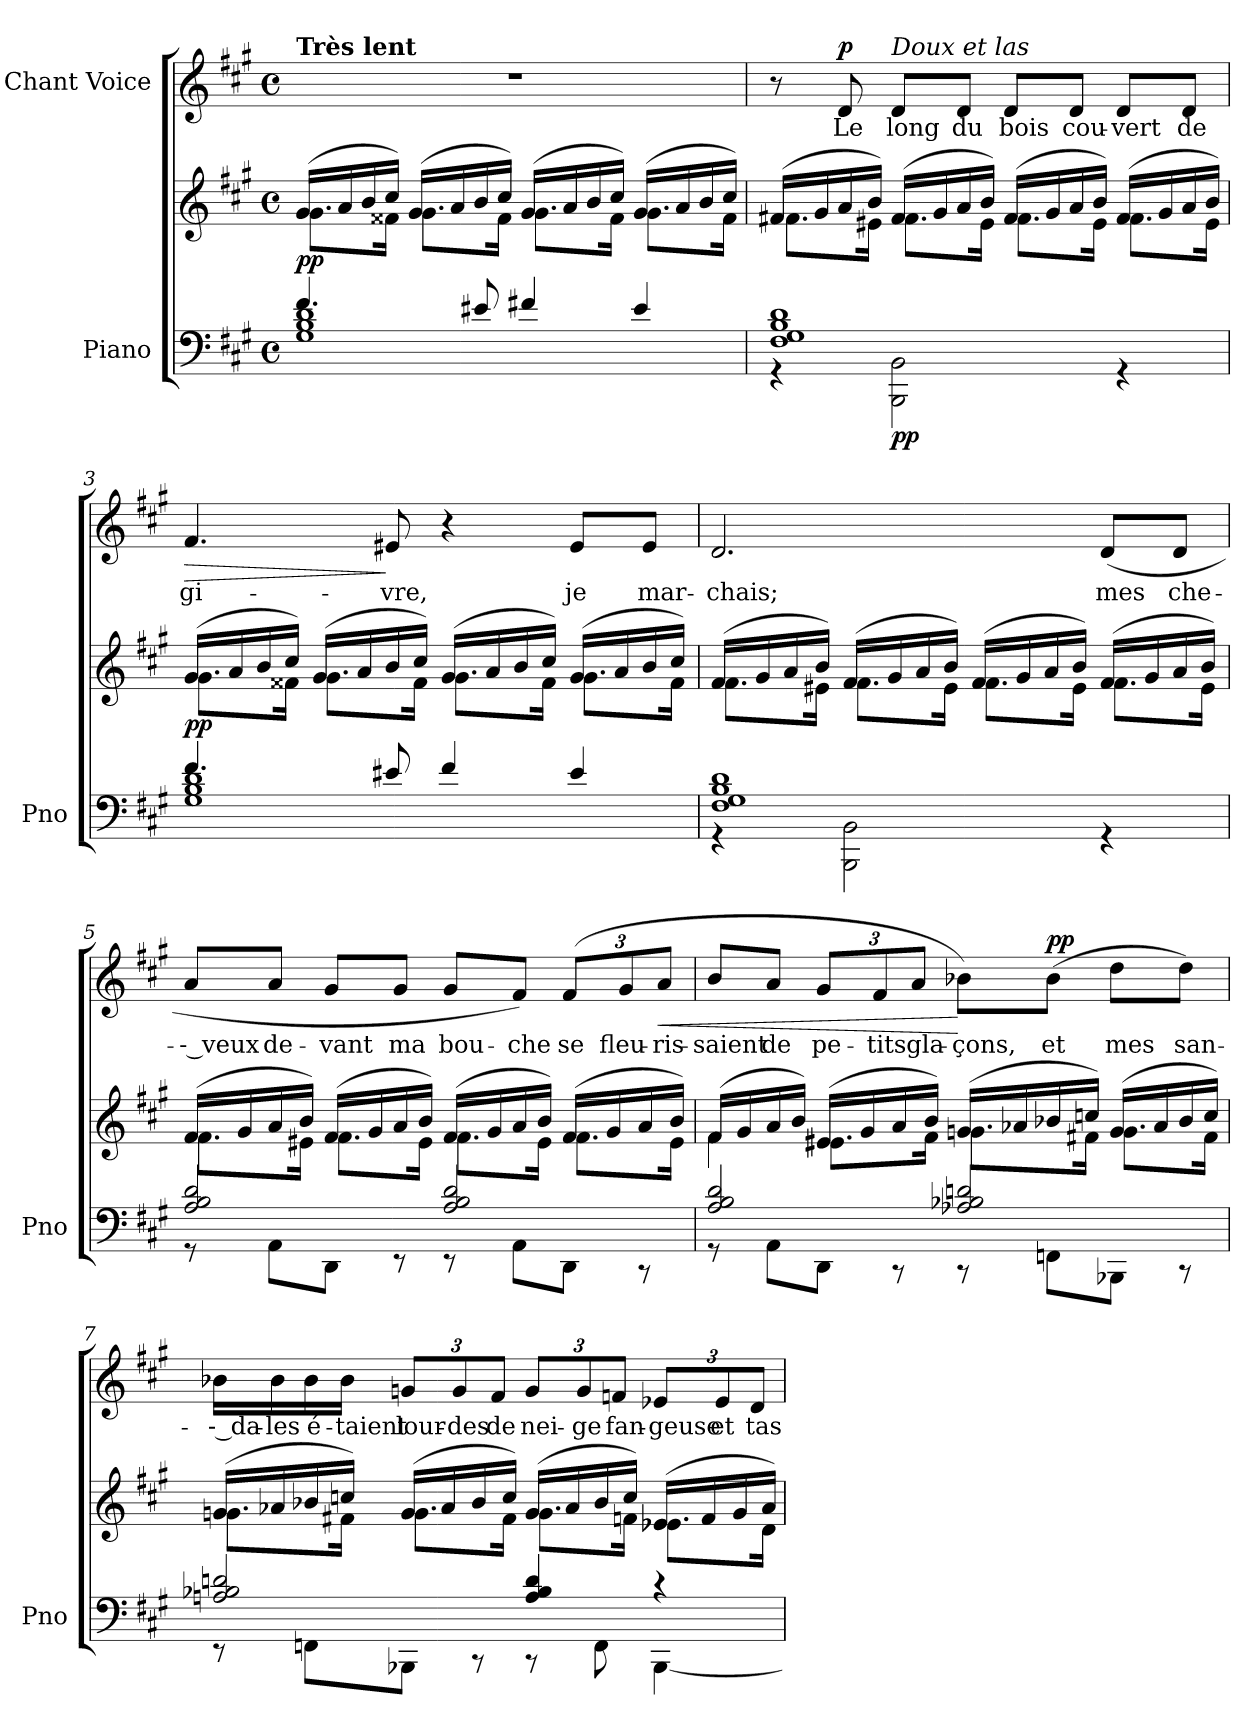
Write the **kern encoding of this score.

**kern	**kern	**dynam	**kern	**text	**dynam
*part2	*part2	*part2	*part1	*part1	*part1
*staff3	*staff2	*staff2/3	*staff1	*staff1	*staff1
*I"Piano	*	*	*I"Chant Voice	*	*
*I'Pno	*	*	*	*	*
*clefF4	*clefG2	*	*clefG2	*	*
*k[f#c#g#]	*k[f#c#g#]	*	*k[f#c#g#]	*	*
*M4/4	*M4/4	*	*M4/4	*	*
*met(c)	*met(c)	*	*met(c)	*	*
=1	=1	=1	=1	=1	=1
*^	*	*	*	*	*
!	!	!	!	!LO:TX:a:B:t=Très lent	!	!
!	!	!LO:TX:a:B:t=Très lent	!	!	!	!
!	!	!LO:N:head=solid	!LO:DY:b	!	!	!
*	*	*^	*	*	*	*
4.f#/	1G# 1B 1d	(>16g#/LL	8.g#\L	pp	1r	.	.
.	.	16a/	.	.	.	.	.
.	.	16b/	.	.	.	.	.
.	.	16cc#/JJ)	16f##X\Jk	.	.	.	.
!	!	!LO:N:head=solid	!	!	!	!	!
.	.	(>16g#/LL	8.g#\L	.	.	.	.
.	.	16a/	.	.	.	.	.
8e#X/	.	16b/	.	.	.	.	.
.	.	16cc#/JJ)	16f##\Jk	.	.	.	.
!	!	!LO:N:head=solid	!	!	!	!	!
4f#X/	.	(>16g#/LL	8.g#\L	.	.	.	.
.	.	16a/	.	.	.	.	.
.	.	16b/	.	.	.	.	.
.	.	16cc#/JJ)	16f##\Jk	.	.	.	.
!	!	!LO:N:head=solid	!	!	!	!	!
4e#/	.	(>16g#/LL	8.g#\L	.	.	.	.
.	.	16a/	.	.	.	.	.
.	.	16b/	.	.	.	.	.
.	.	16cc#/JJ)	16f##\Jk	.	.	.	.
=2	=2	=2	=2	=2	=2	=2	=2
!	!	!LO:N:head=solid	!	!	!	!	!
1F# 1G# 1B 1d	4r	(>16f#X/LL	8.f#\L	.	8r	.	.
.	.	16g#/	.	.	.	.	.
!	!	!	!	!	!	!LO:LY:b	!LO:DY:a
.	.	16a/	.	.	8d/	Le	p
.	.	16b/JJ)	16e#X\Jk	.	.	.	.
!	!	!	!	!	!LO:TX:a:i:t=Doux et las	!	!
!	!	!LO:N:head=solid	!	!LO:DY:b=2	!	!LO:LY:b	!
.	2BBB\ 2BB\	(>16f#/LL	8.f#\L	pp	8d/L	long	.
.	.	16g#/	.	.	.	.	.
!	!	!	!	!	!	!LO:LY:b	!
.	.	16a/	.	.	8d/J	du	.
.	.	16b/JJ)	16e#\Jk	.	.	.	.
!	!	!LO:N:head=solid	!	!	!	!LO:LY:b	!
.	.	(>16f#/LL	8.f#\L	.	8d/L	bois	.
.	.	16g#/	.	.	.	.	.
!	!	!	!	!	!	!LO:LY:b	!
.	.	16a/	.	.	8d/J	cou-	.
.	.	16b/JJ)	16e#\Jk	.	.	.	.
!	!	!LO:N:head=solid	!	!	!	!LO:LY:b	!
.	4r	(>16f#/LL	8.f#\L	.	8d/L	-vert	.
.	.	16g#/	.	.	.	.	.
!	!	!	!	!	!	!LO:LY:b	!
.	.	16a/	.	.	8d/J	de	.
.	.	16b/JJ)	16e#\Jk	.	.	.	.
!!LO:LB:g=z
=3	=3	=3	=3	=3	=3	=3	=3
!	!	!LO:N:head=solid	!	!LO:DY:b	!	!LO:LY:b	!LO:HP:b
4.f#/	1G# 1B 1d	(>16g#/LL	8.g#\L	pp	4.f#/	gi-	>
.	.	16a/	.	.	.	.	.
.	.	16b/	.	.	.	.	.
.	.	16cc#/JJ)	16f##X\Jk	.	.	.	.
!	!	!LO:N:head=solid	!	!	!	!	!
.	.	(>16g#/LL	8.g#\L	.	.	.	.
.	.	16a/	.	.	.	.	.
!	!	!	!	!	!	!LO:LY:b	!
8e#X/	.	16b/	.	.	8e#X/	-vre,	]
.	.	16cc#/JJ)	16f##\Jk	.	.	.	.
!	!	!LO:N:head=solid	!	!	!	!	!
4f#/	.	(>16g#/LL	8.g#\L	.	4r	.	.
.	.	16a/	.	.	.	.	.
.	.	16b/	.	.	.	.	.
.	.	16cc#/JJ)	16f##\Jk	.	.	.	.
!	!	!LO:N:head=solid	!	!	!	!LO:LY:b	!
4e#/	.	(>16g#/LL	8.g#\L	.	8e#/L	je	.
.	.	16a/	.	.	.	.	.
!	!	!	!	!	!	!LO:LY:b	!
.	.	16b/	.	.	8e#/J	mar-	.
.	.	16cc#/JJ)	16f##\Jk	.	.	.	.
=4	=4	=4	=4	=4	=4	=4	=4
!	!	!LO:N:head=solid	!	!	!	!LO:LY:b	!
1F# 1G# 1B 1d	4r	(>16f#/LL	8.f#\L	.	2.d/	-chais;	.
.	.	16g#/	.	.	.	.	.
.	.	16a/	.	.	.	.	.
.	.	16b/JJ)	16e#X\Jk	.	.	.	.
!	!	!LO:N:head=solid	!	!	!	!	!
.	2BBB\ 2BB\	(>16f#/LL	8.f#\L	.	.	.	.
.	.	16g#/	.	.	.	.	.
.	.	16a/	.	.	.	.	.
.	.	16b/JJ)	16e#\Jk	.	.	.	.
!	!	!LO:N:head=solid	!	!	!	!	!
.	.	(>16f#/LL	8.f#\L	.	.	.	.
.	.	16g#/	.	.	.	.	.
.	.	16a/	.	.	.	.	.
.	.	16b/JJ)	16e#\Jk	.	.	.	.
!	!	!LO:N:head=solid	!	!	!	!LO:LY:b	!
.	4r	(>16f#/LL	8.f#\L	.	(>8d/L	mes	.
.	.	16g#/	.	.	.	.	.
!	!	!	!	!	!	!LO:LY:b	!
.	.	16a/	.	.	8d/J	che-	.
.	.	16b/JJ)	16e#\Jk	.	.	.	.
!!LO:LB:g=z
=5	=5	=5	=5	=5	=5	=5	=5
!	!	!LO:N:head=solid	!	!LO:DY:b	!	!LO:LY:b	!
!	!	!	!	!LO:DY:n=1:b	!	!	!
2A/ 2B/ 2d/	8r	(>16f#/LL	8.f#\L	other-dynamics pp	8a/L	-- veux	.
.	.	16g#/	.	.	.	.	.
!	!	!	!	!	!	!LO:LY:b	!
.	8AA\L	16a/	.	.	8a/J	de-	.
.	.	16b/JJ)	16e#X\Jk	.	.	.	.
!	!	!LO:N:head=solid	!	!	!	!LO:LY:b	!
.	8DD\J	(>16f#/LL	8.f#\L	.	8g#/L	-vant	.
.	.	16g#/	.	.	.	.	.
!	!	!	!	!	!	!LO:LY:b	!
.	8r	16a/	.	.	8g#/J	ma	.
.	.	16b/JJ)	16e#\Jk	.	.	.	.
!	!	!LO:N:head=solid	!	!	!	!LO:LY:b	!
2A/ 2B/ 2d/	8r	(>16f#/LL	8.f#\L	.	8g#/L	bou-	.
.	.	16g#/	.	.	.	.	.
!	!	!	!	!	!	!LO:LY:b	!
.	8AA\L	16a/	.	.	8f#/J)	-che	.
.	.	16b/JJ)	16e#\Jk	.	.	.	.
!	!	!LO:N:head=solid	!	!	!	!	!
*	*	*	*	*	*Xbrackettup	*	*
!	!	!	!	!	!	!LO:LY:b	!
.	8DD\J	(>16f#/LL	8.f#\L	.	(>12f#/L	se	.
.	.	16g#/	.	.	.	.	.
!	!	!	!	!	!	!LO:LY:b	!
.	.	.	.	.	12g#/	fleu-	.
.	8r	16a/	.	.	.	.	.
!	!	!	!	!	!	!LO:LY:b	!LO:HP:b
.	.	.	.	.	12a/J	-ris-	<
.	.	16b/JJ)	16e#\Jk	.	.	.	.
=6	=6	=6	=6	=6	=6	=6	=6
!	!	!	!	!	!	!LO:LY:b	!
2A/ 2B/ 2d/	8r	(>16f#/LL	4f#\	.	8b/L	-saient	.
.	.	16g#/	.	.	.	.	.
!	!	!	!	!	!	!LO:LY:b	!
.	8AA\L	16a/	.	.	8a/J	de	.
.	.	16b/JJ)	.	.	.	.	.
!	!	!LO:N:head=solid	!	!	!	!LO:LY:b	!
.	8DD\J	(>16e#X/LL	8.e#\L	.	12g#/L	pe-	.
.	.	16g#/	.	.	.	.	.
!	!	!	!	!	!	!LO:LY:b	!
.	.	.	.	.	12f#/	-tits	.
.	8r	16a/	.	.	.	.	.
!	!	!	!	!	!	!LO:LY:b	!
.	.	.	.	.	12a/J	gla-	.
.	.	16b/JJ)	16f#\Jk	.	.	.	.
!	!	!LO:N:head=solid	!	!	!	!LO:LY:b	!
2A-X/ 2B-X/ 2dn/	8r	(>16gn/LL	8.g\L	.	8b-X\L)	-çons,	[
.	.	16a-X/	.	.	.	.	.
!	!	!	!	!	!	!LO:LY:b	!LO:DY:a
.	8FFn\L	16b-X/	.	.	(>8b-\J	et	pp
.	.	16ccn/JJ)	16f#X\Jk	.	.	.	.
!	!	!LO:N:head=solid	!	!	!	!LO:LY:b	!
.	8BBB-X\J	(>16g/LL	8.g\L	.	8dd\L	mes	.
.	.	16a-/	.	.	.	.	.
!	!	!	!	!	!	!LO:LY:b	!
.	8r	16b-/	.	.	8dd\J)	san-	.
.	.	16cc/JJ)	16f#\Jk	.	.	.	.
!!LO:PB:g=z
=7	=7	=7	=7	=7	=7	=7	=7
!	!	!LO:N:head=solid	!	!	!	!LO:LY:b	!
2An/ 2B-X/ 2dn/	8r	(>16gn/LL	8.g\L	.	16b-X\LL	-- da-	.
!	!	!	!	!	!	!LO:LY:b	!
.	.	16a-X/	.	.	16b-\	-les	.
!	!	!	!	!	!	!LO:LY:b	!
.	8FFn\L	16b-X/	.	.	16b-\	é-	.
!	!	!	!	!	!	!LO:LY:b	!
.	.	16ccn/JJ)	16f#X\Jk	.	16b-\JJ	-taient	.
!	!	!LO:N:head=solid	!	!	!	!LO:LY:b	!
.	8BBB-X\J	(>16g/LL	8.g\L	.	12gn/L	lour-	.
.	.	16a-/	.	.	.	.	.
!	!	!	!	!	!	!LO:LY:b	!
.	.	.	.	.	12g/	-des	.
.	8r	16b-/	.	.	.	.	.
!	!	!	!	!	!	!LO:LY:b	!
.	.	.	.	.	12f#/J	de	.
.	.	16cc/JJ)	16f#\Jk	.	.	.	.
!	!	!LO:N:head=solid	!	!	!	!LO:LY:b	!
4A/ 4B-/ 4d/	8r	(>16g/LL	8.g\L	.	12g/L	nei-	.
.	.	16a-/	.	.	.	.	.
!	!	!	!	!	!	!LO:LY:b	!
.	.	.	.	.	12g/	-ge	.
.	8FF\	16b-/	.	.	.	.	.
!	!	!	!	!	!	!LO:LY:b	!
.	.	.	.	.	12fn/J	fan-	.
.	.	16cc/JJ)	16fn\Jk	.	.	.	.
!	!	!LO:N:head=solid	!	!	!	!LO:LY:b	!
4r	[4BBB-\	(>16e-X/LL	8.e-\L	.	12e-X/L	-geuse	.
.	.	16f/	.	.	.	.	.
!	!	!	!	!	!	!LO:LY:b	!
.	.	.	.	.	12e-/	et	.
.	.	16g/	.	.	.	.	.
!	!	!	!	!	!	!LO:LY:b	!
.	.	.	.	.	12d/J	tas-	.
.	.	16a-/JJ)	16d\Jk	.	.	.	.
*v	*v	*	*	*	*	*	*
*	*v	*v	*	*	*	*
=	=	=	=	=	=
*-	*-	*-	*-	*-	*-
